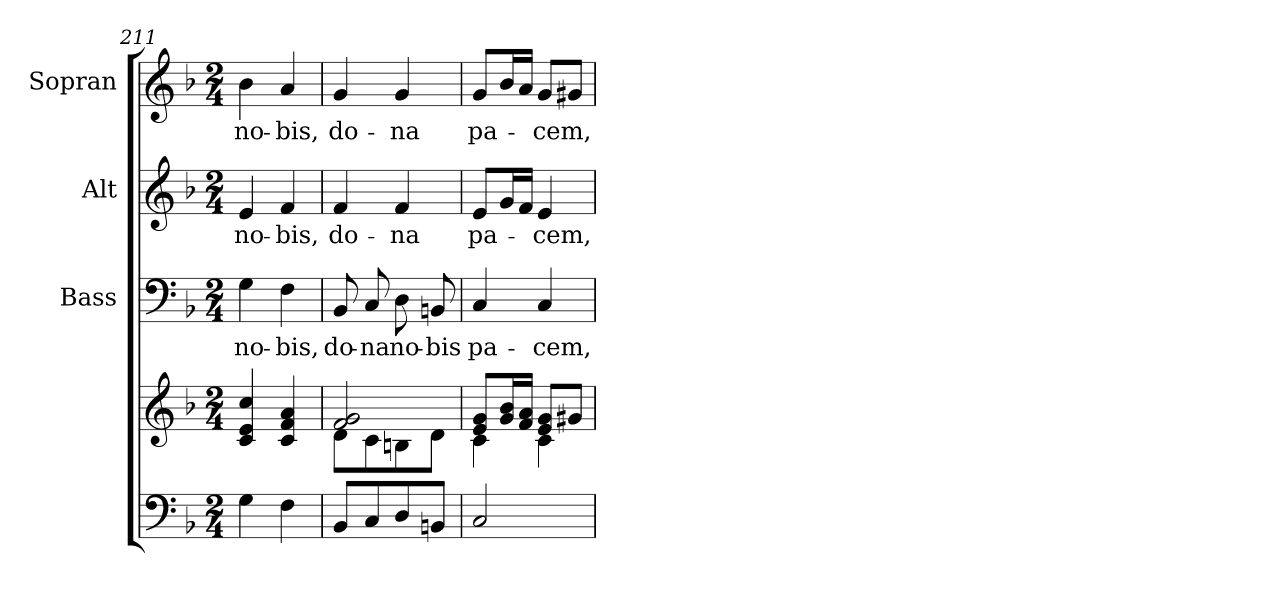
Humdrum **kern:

**kern	**kern	**kern	**text	**kern	**text	**kern	**text
*part4	*part4	*part3	*part3	*part2	*part2	*part1	*part1
*staff5	*staff4	*staff3	*staff3	*staff2	*staff2	*staff1	*staff1
*	*	*I"Bass	*	*I"Alt	*	*I"Sopran	*
*	*	*I'B.	*	*I'A.	*	*I'S.	*
*clefF4	*clefG2	*clefF4	*	*clefG2	*	*clefG2	*
*k[b-]	*k[b-]	*k[b-]	*	*k[b-]	*	*k[b-]	*
*F:	*F:	*F:	*	*F:	*	*F:	*
*M2/4	*M2/4	*M2/4	*	*M2/4	*	*M2/4	*
=211	=211	=211	=211	=211	=211	=211	=211
!	!	!	!LO:LY:b	!	!LO:LY:b	!	!LO:LY:b
4G\	4c/ 4e/ 4cc/	4G\	no-	4e/	no-	4b-\	no-
!	!	!	!LO:LY:b	!	!LO:LY:b	!	!LO:LY:b
4F\	4c/ 4f/ 4a/	4F\	-bis,	4f/	-bis,	4a/	-bis,
=212	=212	=212	=212	=212	=212	=212	=212
*	*^	*	*	*	*	*	*
!	!	!	!	!LO:LY:b	!	!LO:LY:b	!	!LO:LY:b
8BB-/L	2f/ 2g/	8d\L	8BB-/	do-	4f/	do-	4g/	do-
!	!	!	!	!LO:LY:b	!	!	!	!
8C/	.	8c\	8C/	-na	.	.	.	.
!	!	!	!	!LO:LY:b	!	!LO:LY:b	!	!LO:LY:b
8D/	.	8Bn\	8D\	no-	4f/	-na	4g/	-na
!	!	!	!	!LO:LY:b	!	!	!	!
8BBn/J	.	8d\J	8BBn/	-bis	.	.	.	.
!!LO:LB:g=z
=213	=213	=213	=213	=213	=213	=213	=213	=213
!	!	!	!	!LO:LY:b	!	!LO:LY:b	!	!LO:LY:b
2C/	8e/ 8g/L	4c\	4C/	pa-	8e/L	pa-	8g/L	pa-
.	16g/ 16b-/L	.	.	.	16g/L	.	16b-/L	.
.	16f/ 16a/JJ	.	.	.	16f/JJ	.	16a/JJ	.
!	!	!	!	!LO:LY:b	!	!LO:LY:b	!	!LO:LY:b
.	8e/ 8g/L	4c\	4C/	-cem,	4e/	-cem,	8g/L	-cem,
.	8g#X/J	.	.	.	.	.	8g#X/J	.
*	*v	*v	*	*	*	*	*	*
=	=	=	=	=	=	=	=
*-	*-	*-	*-	*-	*-	*-	*-
